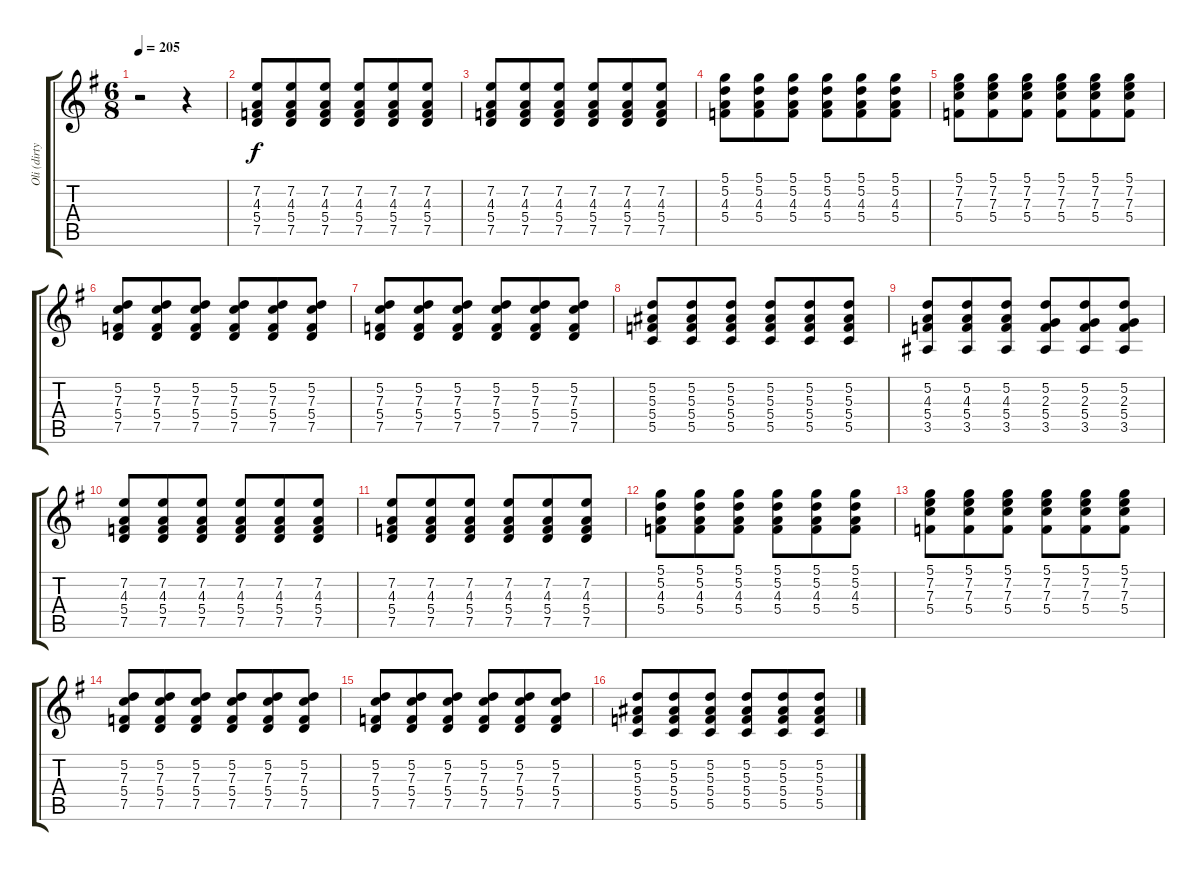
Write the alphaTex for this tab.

\track ("Oli (dirty clean)" "Oli (dirty") {instrument overdrivenguitar}
\staff {score tabs}
\tuning (D4 A3 F3 C3 G2 D2) {hide}
\ts (6 8)
\tempo 205
\clef g2
\ks g
r.2{dy f} r.4 |
(7.2 4.3 5.4 7.5).8 (7.2 4.3 5.4 7.5).8 (7.2 4.3 5.4 7.5).8 (7.2 4.3 5.4 7.5).8 (7.2 4.3 5.4 7.5).8 (7.2 4.3 5.4 7.5).8 |
(7.2 4.3 5.4 7.5).8 (7.2 4.3 5.4 7.5).8 (7.2 4.3 5.4 7.5).8 (7.2 4.3 5.4 7.5).8 (7.2 4.3 5.4 7.5).8 (7.2 4.3 5.4 7.5).8 |
(5.1 5.2 4.3 5.4).8 (5.1 5.2 4.3 5.4).8 (5.1 5.2 4.3 5.4).8 (5.1 5.2 4.3 5.4).8 (5.1 5.2 4.3 5.4).8 (5.1 5.2 4.3 5.4).8 |
(5.1 7.2 7.3 5.4).8 (5.1 7.2 7.3 5.4).8 (5.1 7.2 7.3 5.4).8 (5.1 7.2 7.3 5.4).8 (5.1 7.2 7.3 5.4).8 (5.1 7.2 7.3 5.4).8 |
(5.2 7.3 5.4 7.5).8 (5.2 7.3 5.4 7.5).8 (5.2 7.3 5.4 7.5).8 (5.2 7.3 5.4 7.5).8 (5.2 7.3 5.4 7.5).8 (5.2 7.3 5.4 7.5).8 |
(5.2 7.3 5.4 7.5).8 (5.2 7.3 5.4 7.5).8 (5.2 7.3 5.4 7.5).8 (5.2 7.3 5.4 7.5).8 (5.2 7.3 5.4 7.5).8 (5.2 7.3 5.4 7.5).8 |
(5.2 5.3 5.4 5.5).8 (5.2 5.3 5.4 5.5).8 (5.2 5.3 5.4 5.5).8 (5.2 5.3 5.4 5.5).8 (5.2 5.3 5.4 5.5).8 (5.2 5.3 5.4 5.5).8 |
(5.2 4.3 5.4 3.5).8 (5.2 4.3 5.4 3.5).8 (5.2 4.3 5.4 3.5).8 (5.2 2.3 5.4 3.5).8 (5.2 2.3 5.4 3.5).8 (5.2 2.3 5.4 3.5).8 |
(7.2 4.3 5.4 7.5).8 (7.2 4.3 5.4 7.5).8 (7.2 4.3 5.4 7.5).8 (7.2 4.3 5.4 7.5).8 (7.2 4.3 5.4 7.5).8 (7.2 4.3 5.4 7.5).8 |
(7.2 4.3 5.4 7.5).8 (7.2 4.3 5.4 7.5).8 (7.2 4.3 5.4 7.5).8 (7.2 4.3 5.4 7.5).8 (7.2 4.3 5.4 7.5).8 (7.2 4.3 5.4 7.5).8 |
(5.1 5.2 4.3 5.4).8 (5.1 5.2 4.3 5.4).8 (5.1 5.2 4.3 5.4).8 (5.1 5.2 4.3 5.4).8 (5.1 5.2 4.3 5.4).8 (5.1 5.2 4.3 5.4).8 |
(5.1 7.2 7.3 5.4).8 (5.1 7.2 7.3 5.4).8 (5.1 7.2 7.3 5.4).8 (5.1 7.2 7.3 5.4).8 (5.1 7.2 7.3 5.4).8 (5.1 7.2 7.3 5.4).8 |
(5.2 7.3 5.4 7.5).8 (5.2 7.3 5.4 7.5).8 (5.2 7.3 5.4 7.5).8 (5.2 7.3 5.4 7.5).8 (5.2 7.3 5.4 7.5).8 (5.2 7.3 5.4 7.5).8 |
(5.2 7.3 5.4 7.5).8 (5.2 7.3 5.4 7.5).8 (5.2 7.3 5.4 7.5).8 (5.2 7.3 5.4 7.5).8 (5.2 7.3 5.4 7.5).8 (5.2 7.3 5.4 7.5).8 |
(5.2 5.3 5.4 5.5).8 (5.2 5.3 5.4 5.5).8 (5.2 5.3 5.4 5.5).8 (5.2 5.3 5.4 5.5).8 (5.2 5.3 5.4 5.5).8 (5.2 5.3 5.4 5.5).8
